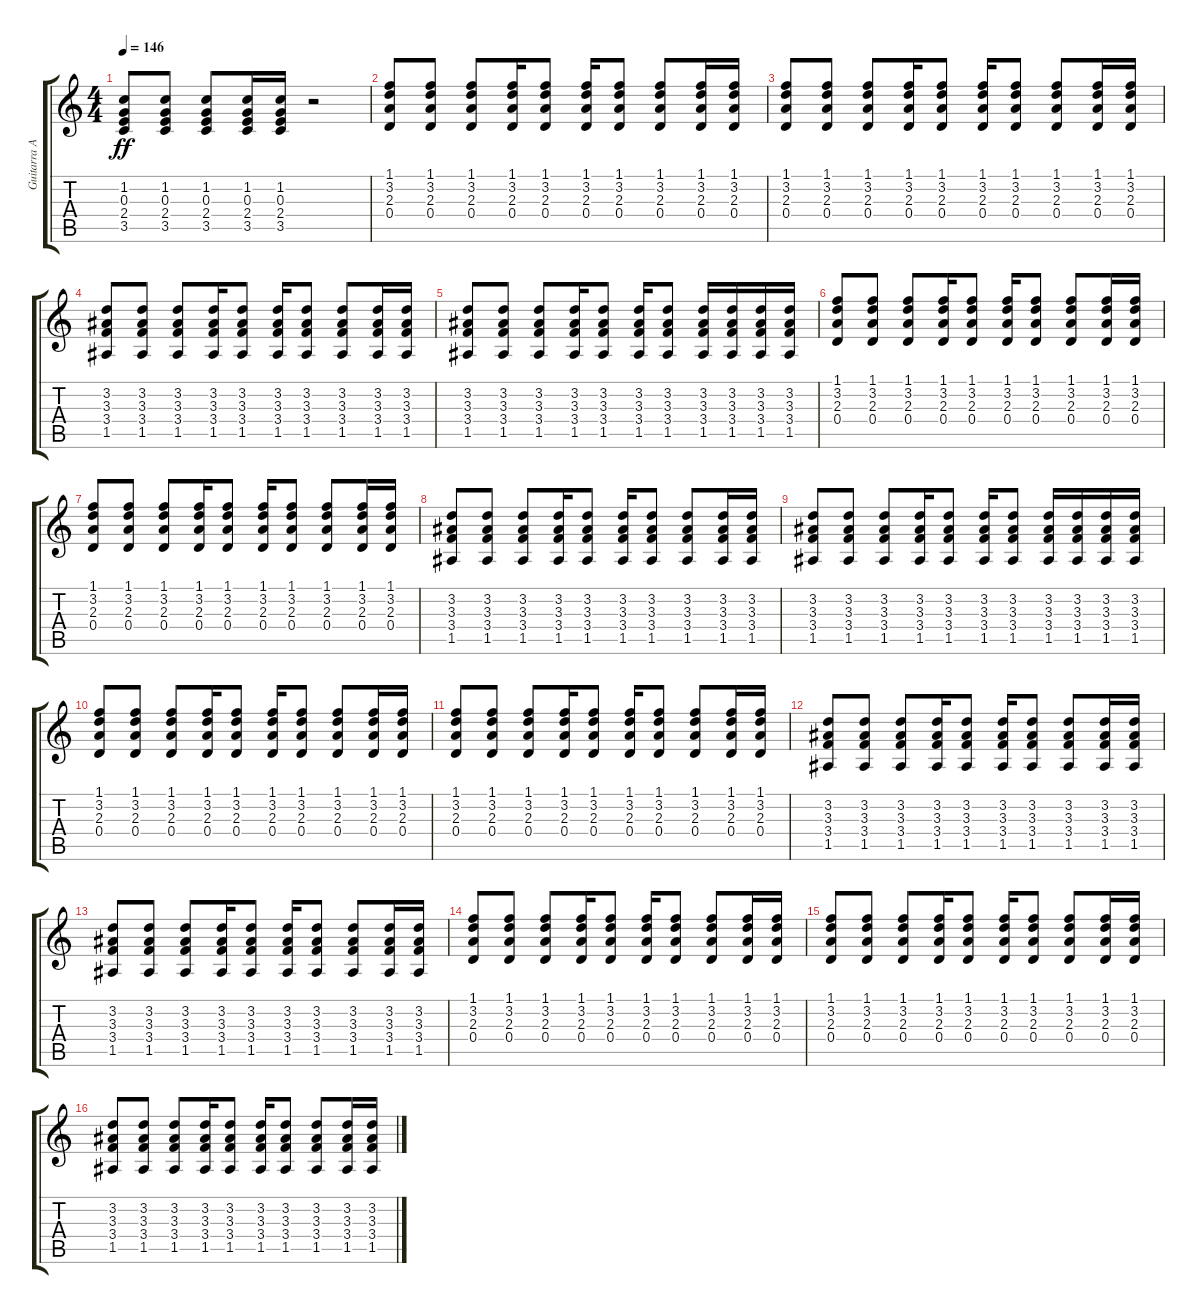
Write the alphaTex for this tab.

\track ("Guitarra Acustica" "Guitarra A") {instrument acousticguitarsteel}
\staff {score tabs}
\tuning (E4 B3 G3 D3 A2 E2) {hide}
\ts (4 4)
\tempo 146
\clef g2
\ks c
(1.2 0.3 2.4 3.5).8{dy ff} (1.2 0.3 2.4 3.5).8 (1.2 0.3 2.4 3.5).8 (1.2 0.3 2.4 3.5).16 (1.2 0.3 2.4 3.5).16 r.2 |
(1.1 3.2 2.3 0.4).8 (1.1 3.2 2.3 0.4).8 (1.1 3.2 2.3 0.4).8 (1.1 3.2 2.3 0.4).16 (1.1 3.2 2.3 0.4).8 (1.1 3.2 2.3 0.4).16 (1.1 3.2 2.3 0.4).8 (1.1 3.2 2.3 0.4).8 (1.1 3.2 2.3 0.4).16 (1.1 3.2 2.3 0.4).16 |
(1.1 3.2 2.3 0.4).8 (1.1 3.2 2.3 0.4).8 (1.1 3.2 2.3 0.4).8 (1.1 3.2 2.3 0.4).16 (1.1 3.2 2.3 0.4).8 (1.1 3.2 2.3 0.4).16 (1.1 3.2 2.3 0.4).8 (1.1 3.2 2.3 0.4).8 (1.1 3.2 2.3 0.4).16 (1.1 3.2 2.3 0.4).16 |
(3.2 3.3 3.4 1.5).8 (3.2 3.3 3.4 1.5).8 (3.2 3.3 3.4 1.5).8 (3.2 3.3 3.4 1.5).16 (3.2 3.3 3.4 1.5).8 (3.2 3.3 3.4 1.5).16 (3.2 3.3 3.4 1.5).8 (3.2 3.3 3.4 1.5).8 (3.2 3.3 3.4 1.5).16 (3.2 3.3 3.4 1.5).16 |
(3.2 3.3 3.4 1.5).8 (3.2 3.3 3.4 1.5).8 (3.2 3.3 3.4 1.5).8 (3.2 3.3 3.4 1.5).16 (3.2 3.3 3.4 1.5).8 (3.2 3.3 3.4 1.5).16 (3.2 3.3 3.4 1.5).8 (3.2 3.3 3.4 1.5).16 (3.2 3.3 3.4 1.5).16 (3.2 3.3 3.4 1.5).16 (3.2 3.3 3.4 1.5).16 |
(1.1 3.2 2.3 0.4).8 (1.1 3.2 2.3 0.4).8 (1.1 3.2 2.3 0.4).8 (1.1 3.2 2.3 0.4).16 (1.1 3.2 2.3 0.4).8 (1.1 3.2 2.3 0.4).16 (1.1 3.2 2.3 0.4).8 (1.1 3.2 2.3 0.4).8 (1.1 3.2 2.3 0.4).16 (1.1 3.2 2.3 0.4).16 |
(1.1 3.2 2.3 0.4).8 (1.1 3.2 2.3 0.4).8 (1.1 3.2 2.3 0.4).8 (1.1 3.2 2.3 0.4).16 (1.1 3.2 2.3 0.4).8 (1.1 3.2 2.3 0.4).16 (1.1 3.2 2.3 0.4).8 (1.1 3.2 2.3 0.4).8 (1.1 3.2 2.3 0.4).16 (1.1 3.2 2.3 0.4).16 |
(3.2 3.3 3.4 1.5).8 (3.2 3.3 3.4 1.5).8 (3.2 3.3 3.4 1.5).8 (3.2 3.3 3.4 1.5).16 (3.2 3.3 3.4 1.5).8 (3.2 3.3 3.4 1.5).16 (3.2 3.3 3.4 1.5).8 (3.2 3.3 3.4 1.5).8 (3.2 3.3 3.4 1.5).16 (3.2 3.3 3.4 1.5).16 |
(3.2 3.3 3.4 1.5).8 (3.2 3.3 3.4 1.5).8 (3.2 3.3 3.4 1.5).8 (3.2 3.3 3.4 1.5).16 (3.2 3.3 3.4 1.5).8 (3.2 3.3 3.4 1.5).16 (3.2 3.3 3.4 1.5).8 (3.2 3.3 3.4 1.5).16 (3.2 3.3 3.4 1.5).16 (3.2 3.3 3.4 1.5).16 (3.2 3.3 3.4 1.5).16 |
(1.1 3.2 2.3 0.4).8 (1.1 3.2 2.3 0.4).8 (1.1 3.2 2.3 0.4).8 (1.1 3.2 2.3 0.4).16 (1.1 3.2 2.3 0.4).8 (1.1 3.2 2.3 0.4).16 (1.1 3.2 2.3 0.4).8 (1.1 3.2 2.3 0.4).8 (1.1 3.2 2.3 0.4).16 (1.1 3.2 2.3 0.4).16 |
(1.1 3.2 2.3 0.4).8 (1.1 3.2 2.3 0.4).8 (1.1 3.2 2.3 0.4).8 (1.1 3.2 2.3 0.4).16 (1.1 3.2 2.3 0.4).8 (1.1 3.2 2.3 0.4).16 (1.1 3.2 2.3 0.4).8 (1.1 3.2 2.3 0.4).8 (1.1 3.2 2.3 0.4).16 (1.1 3.2 2.3 0.4).16 |
(3.2 3.3 3.4 1.5).8 (3.2 3.3 3.4 1.5).8 (3.2 3.3 3.4 1.5).8 (3.2 3.3 3.4 1.5).16 (3.2 3.3 3.4 1.5).8 (3.2 3.3 3.4 1.5).16 (3.2 3.3 3.4 1.5).8 (3.2 3.3 3.4 1.5).8 (3.2 3.3 3.4 1.5).16 (3.2 3.3 3.4 1.5).16 |
(3.2 3.3 3.4 1.5).8 (3.2 3.3 3.4 1.5).8 (3.2 3.3 3.4 1.5).8 (3.2 3.3 3.4 1.5).16 (3.2 3.3 3.4 1.5).8 (3.2 3.3 3.4 1.5).16 (3.2 3.3 3.4 1.5).8 (3.2 3.3 3.4 1.5).8 (3.2 3.3 3.4 1.5).16 (3.2 3.3 3.4 1.5).16 |
(1.1 3.2 2.3 0.4).8 (1.1 3.2 2.3 0.4).8 (1.1 3.2 2.3 0.4).8 (1.1 3.2 2.3 0.4).16 (1.1 3.2 2.3 0.4).8 (1.1 3.2 2.3 0.4).16 (1.1 3.2 2.3 0.4).8 (1.1 3.2 2.3 0.4).8 (1.1 3.2 2.3 0.4).16 (1.1 3.2 2.3 0.4).16 |
(1.1 3.2 2.3 0.4).8 (1.1 3.2 2.3 0.4).8 (1.1 3.2 2.3 0.4).8 (1.1 3.2 2.3 0.4).16 (1.1 3.2 2.3 0.4).8 (1.1 3.2 2.3 0.4).16 (1.1 3.2 2.3 0.4).8 (1.1 3.2 2.3 0.4).8 (1.1 3.2 2.3 0.4).16 (1.1 3.2 2.3 0.4).16 |
(3.2 3.3 3.4 1.5).8 (3.2 3.3 3.4 1.5).8 (3.2 3.3 3.4 1.5).8 (3.2 3.3 3.4 1.5).16 (3.2 3.3 3.4 1.5).8 (3.2 3.3 3.4 1.5).16 (3.2 3.3 3.4 1.5).8 (3.2 3.3 3.4 1.5).8 (3.2 3.3 3.4 1.5).16 (3.2 3.3 3.4 1.5).16
